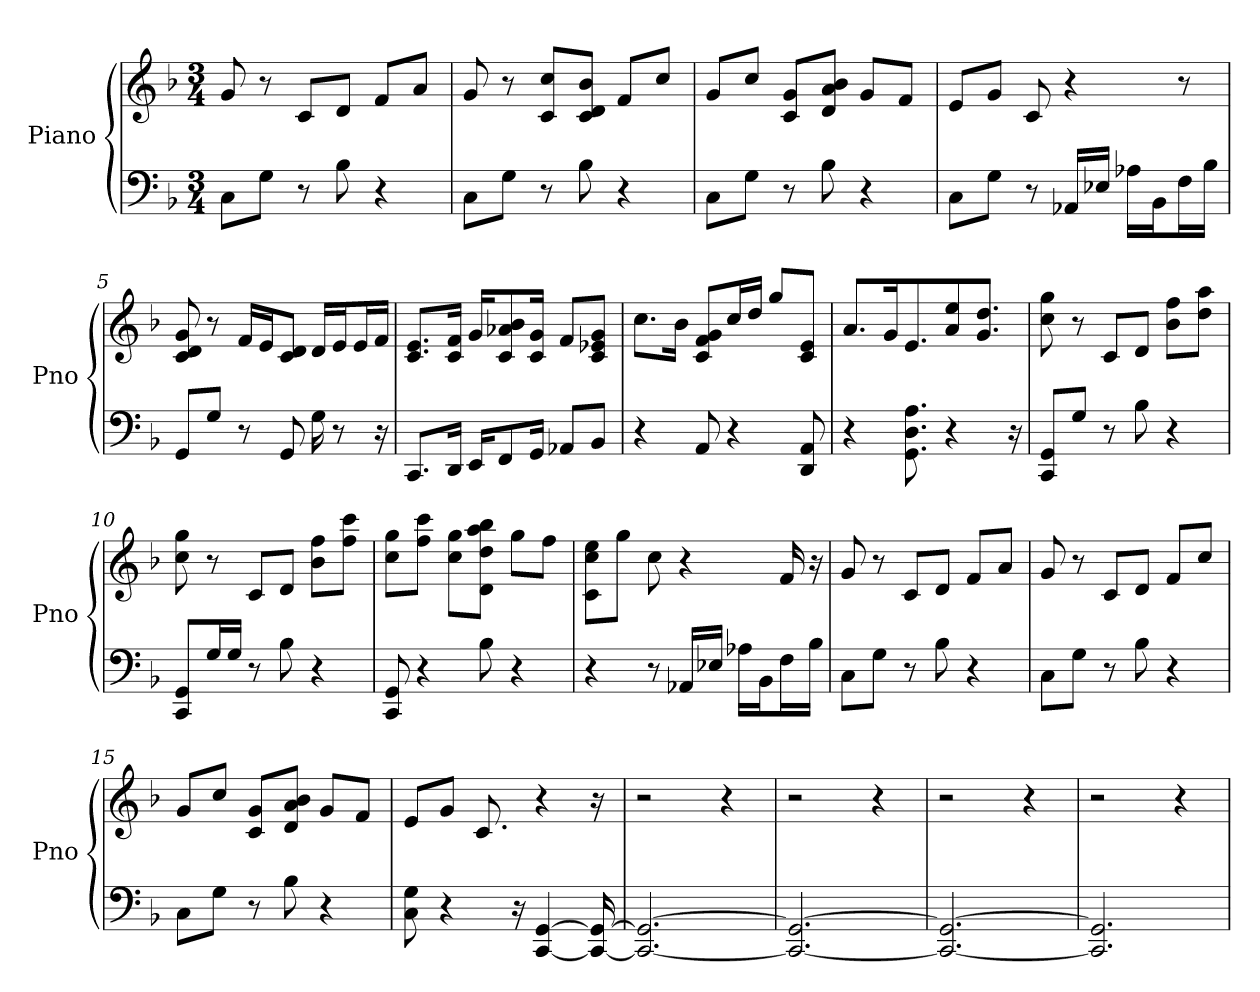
**kern	**kern
*part1	*part1
*staff2	*staff1
*I"Piano	*
*I'Pno	*
*clefF4	*clefG2
*k[b-]	*k[b-]
*F:	*F:
*M3/4	*M3/4
*MM67	*MM67
=1	=1
8C\L	8g
8G\J	8r
8r	8c/L
8B-	8d/J
4r	8f/L
.	8a/J
=2	=2
8C\L	8g
8G\J	8r
8r	8cc/ 8c/L
8B-	8b-/ 8d/ 8c/J
4r	8f/L
.	8cc/J
=3	=3
8C\L	8g/L
8G\J	8cc/J
8r	8g/ 8c/L
8B-	8b-/ 8a/ 8d/J
4r	8g/L
.	8f/J
=4	=4
8C\L	8e/L
8G\J	8g/J
8r	8c
16AA-/LL	4r
16E-/JJ	.
16A-\LL	.
16BB-\J	.
16F\L	8r
16B-\JJ	.
=5	=5
8GG/L	8d 8g 8c
8G/J	8r
8r	16f/LL
.	16e/J
8GG	8d/ 8c/J
16G	16d/LL
8r	16e/J
.	16e/L
16r	16f/JJ
=6	=6
8.CC/L	8.c/ 8.e/L
16DD/Jk	16c/ 16f/Jk
16EE/KL	16g/KL
8FF/	8c/ 8b-/ 8a-/
16GG/Jk	16c/ 16g/Jk
8AA-/L	8f/L
8BB-/J	8c/ 8g/ 8e-/J
=7	=7
4r	8.cc\L
.	16b-\Jk
8AA	8c/ 8f/ 8g/L
4r	16cc/L
.	16dd/JJ
.	8gg/L
8AA 8DD	8e/ 8c/J
=8	=8
4r	8.a/L
.	16g/Jk
8.A 8.D 8.GG	8.e/L
4r	8a/ 8ee/J
.	8.g 8.ddJ
16r	.
=9	=9
8GG/ 8CC/L	8gg 8cc
8G/J	8r
8r	8c/L
8B-	8d/J
4r	8b-\ 8ff\L
.	8aa\ 8dd\J
=10	=10
8CC/ 8GG/L	8cc 8gg
16G/L	8r
16G/JJ	.
8r	8c/L
8B-	8d/J
4r	8b-\ 8ff\L
.	8ccc\ 8ff\J
=11	=11
8CC 8GG	8cc\ 8gg\L
4r	8ff\ 8ccc\J
.	8cc\ 8gg\L
8B-	8dd\ 8bb-\ 8d\ 8aa\J
4r	8gg\L
.	8ff\J
=12	=12
4r	8cc\ 8ee\ 8c\L
.	8gg\J
8r	8cc
16AA-/LL	4r
16E-/JJ	.
16A-\LL	.
16BB-\J	.
16F\L	16f
16B-\JJ	16r
=13	=13
8C\L	8g
8G\J	8r
8r	8c/L
8B-	8d/J
4r	8f/L
.	8a/J
=14	=14
8C\L	8g
8G\J	8r
8r	8c/L
8B-	8d/J
4r	8f/L
.	8cc/J
=15	=15
8C\L	8g/L
8G\J	8cc/J
8r	8g/ 8c/L
8B-	8b-/ 8a/ 8d/J
4r	8g/L
.	8f/J
=16	=16
8G 8C	8e/L
4r	8g/J
.	8.c
16r	.
[4GG [4CC	4r
16GG_ 16CC_	16r
=17	=17
2.GG_ 2.CC_	2r
.	4r
=18	=18
2.GG_ 2.CC_	2r
.	4r
=19	=19
2.GG_ 2.CC_	2r
.	4r
=20	=20
2.GG] 2.CC]	2r
.	4r
=	=
*-	*-
